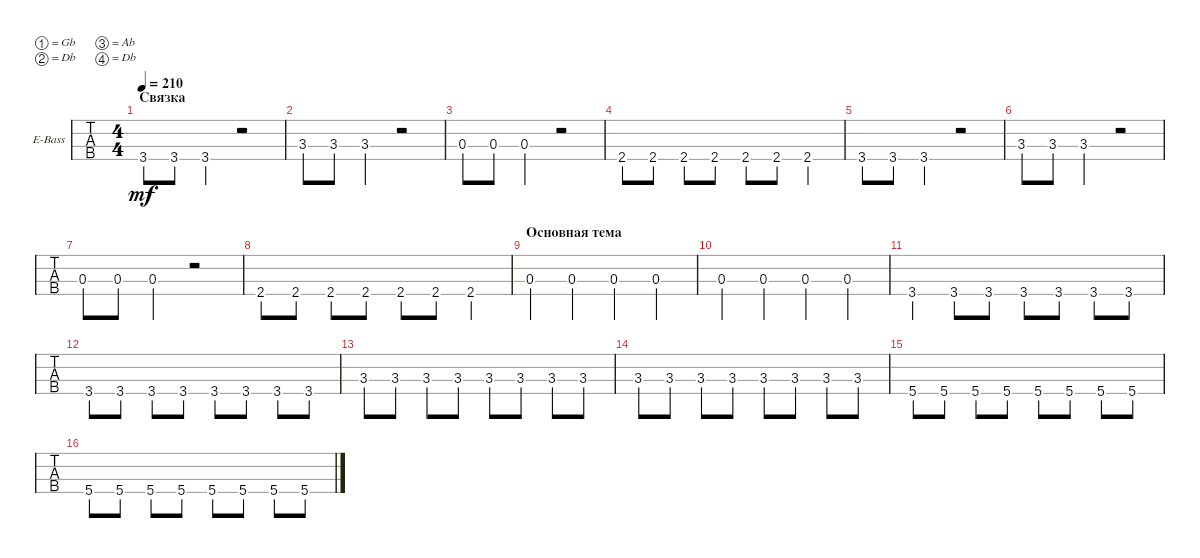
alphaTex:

\defaultSystemsLayout 4
\bracketExtendMode groupsimilarinstruments
\firstSystemTrackNameOrientation horizontal
\otherSystemsTrackNameOrientation horizontal
\track ("Electric Bass" "E-Bass") {instrument electricbassfinger}
\staff {tabs}
\tuning (Gb2 Db2 Ab1 Db1)
\ts (4 4)
\section ("" "Связка")
\tempo 210
\clef f4
\ks c
3.4.8{dy mf} 3.4.8 3.4.4 r.2 |
3.3.8 3.3.8 3.3.4 r.2 |
0.3.8 0.3.8 0.3.4 r.2 |
2.4.8 2.4.8 2.4.8 2.4.8 2.4.8 2.4.8 2.4.4 |
3.4.8 3.4.8 3.4.4 r.2 |
3.3.8 3.3.8 3.3.4 r.2 |
0.3.8 0.3.8 0.3.4 r.2 |
2.4.8 2.4.8 2.4.8 2.4.8 2.4.8 2.4.8 2.4.4 |
\section ("" "Основная тема")
0.3.4 0.3.4 0.3.4 0.3.4 |
0.3.4 0.3.4 0.3.4 0.3.4 |
3.4.4 3.4.8 3.4.8 3.4.8 3.4.8 3.4.8 3.4.8 |
3.4.8 3.4.8 3.4.8 3.4.8 3.4.8 3.4.8 3.4.8 3.4.8 |
3.3.8 3.3.8 3.3.8 3.3.8 3.3.8 3.3.8 3.3.8 3.3.8 |
3.3.8 3.3.8 3.3.8 3.3.8 3.3.8 3.3.8 3.3.8 3.3.8 |
5.4.8 5.4.8 5.4.8 5.4.8 5.4.8 5.4.8 5.4.8 5.4.8 |
5.4.8 5.4.8 5.4.8 5.4.8 5.4.8 5.4.8 5.4.8 5.4.8
